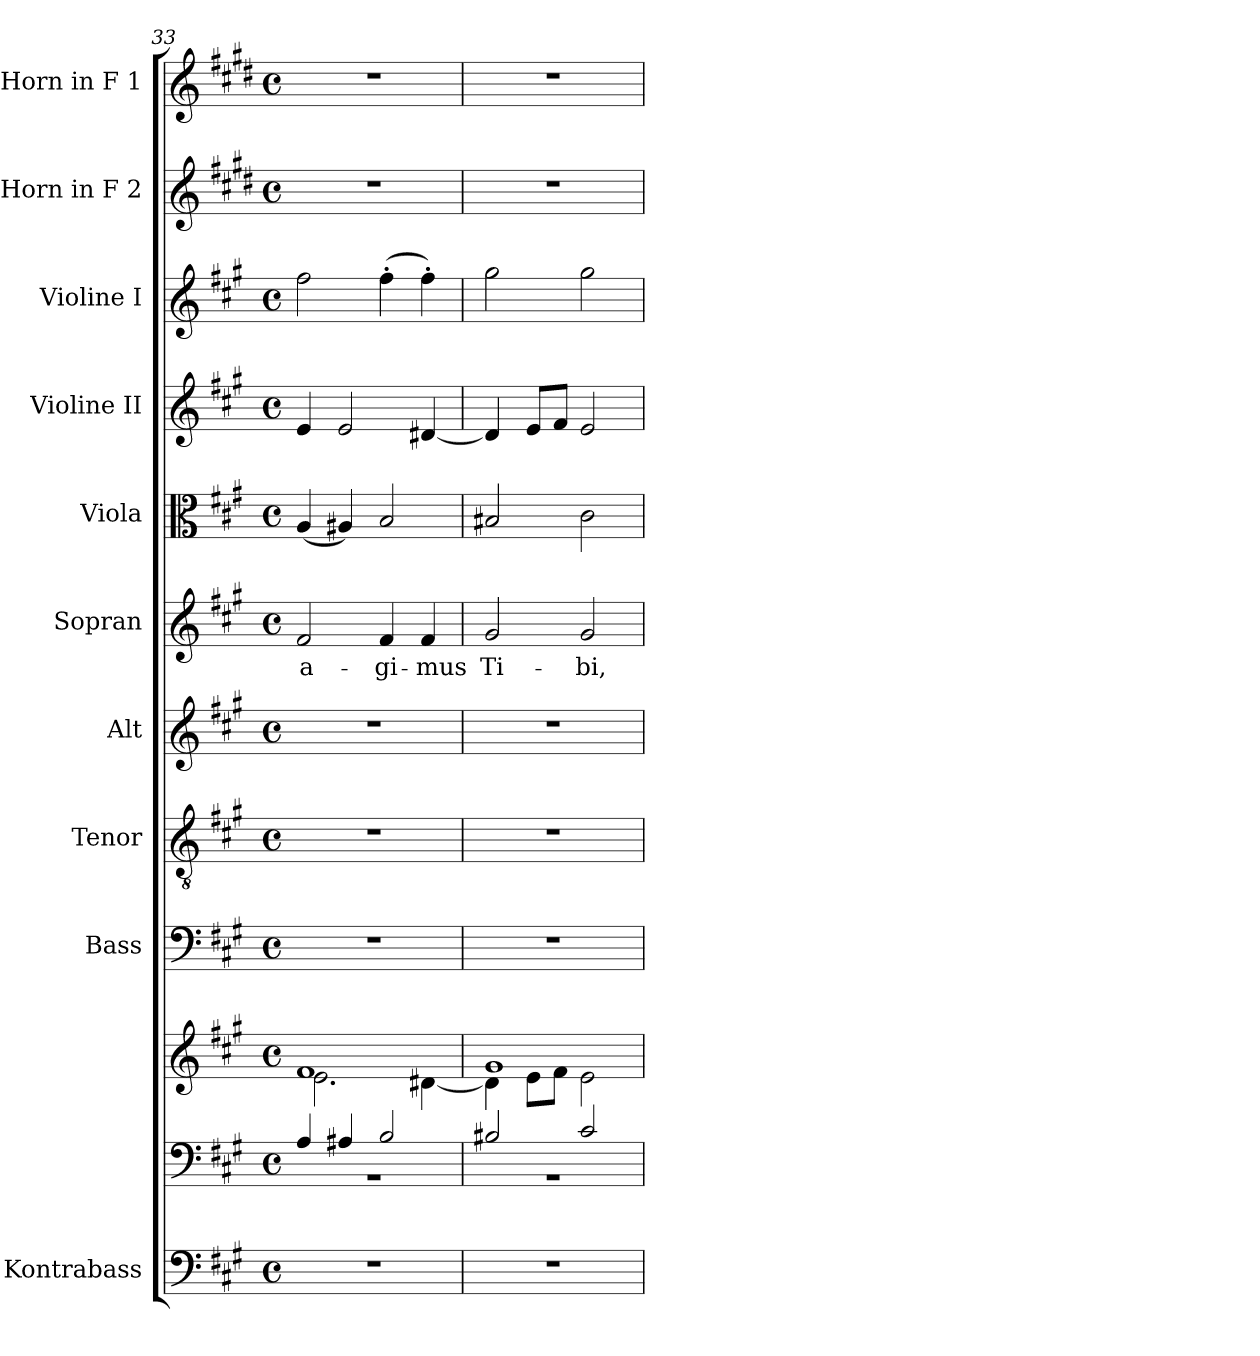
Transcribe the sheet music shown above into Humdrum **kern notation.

**kern	**kern	**kern	**kern	**kern	**kern	**kern	**text	**kern	**kern	**kern	**kern	**kern
*part11	*part10	*part10	*part9	*part8	*part7	*part6	*part6	*part5	*part4	*part3	*part2	*part1
*staff12	*staff11	*staff10	*staff9	*staff8	*staff7	*staff6	*staff6	*staff5	*staff4	*staff3	*staff2	*staff1
*I"Kontrabass	*	*	*I"Bass	*I"Tenor	*I"Alt	*I"Sopran	*	*I"Viola	*I"Violine II	*I"Violine I	*I"Horn in F 2	*I"Horn in F 1
*I'Kb.	*	*	*I'B.	*I'T.	*I'A.	*I'S.	*	*I'Vla.	*I'Vl. II	*I'Vl. I	*	*
*clefF4	*clefF4	*clefG2	*clefF4	*clefGv2	*clefG2	*clefG2	*	*clefC3	*clefG2	*clefG2	*clefG2	*clefG2
*ITrd7c12	*	*	*	*	*	*	*	*	*	*	*ITrd4c7	*ITrd4c7
*k[f#c#g#]	*k[f#c#g#]	*k[f#c#g#]	*k[f#c#g#]	*k[f#c#g#]	*k[f#c#g#]	*k[f#c#g#]	*	*k[f#c#g#]	*k[f#c#g#]	*k[f#c#g#]	*k[f#c#g#]	*k[f#c#g#]
*A:	*A:	*A:	*A:	*A:	*A:	*A:	*	*A:	*A:	*A:	*A:	*A:
*M4/4	*M4/4	*M4/4	*M4/4	*M4/4	*M4/4	*M4/4	*	*M4/4	*M4/4	*M4/4	*M4/4	*M4/4
*met(c)	*met(c)	*met(c)	*met(c)	*met(c)	*met(c)	*met(c)	*	*met(c)	*met(c)	*met(c)	*met(c)	*met(c)
=33	=33	=33	=33	=33	=33	=33	=33	=33	=33	=33	=33	=33
*	*^	*^	*	*	*	*	*	*	*	*	*	*
!	!	!	!	!	!	!	!	!	!LO:LY:b	!	!	!	!	!
1r	4A/	1rBB	1f#	2.e\	1r	1r	1r	2f#/	a-	(<4A/	4e/	2ff#\	1r	1r
.	4A#X/	.	.	.	.	.	.	.	.	4A#X/)	2e/	.	.	.
!	!	!	!	!	!	!	!	!	!LO:LY:b	!	!	!	!	!
.	2B/	.	.	.	.	.	.	4f#/	-gi-	2B/	.	(>4ff#'>\	.	.
!	!	!	!	!	!	!	!	!	!LO:LY:b	!	!	!	!	!
.	.	.	.	[<4d#X\	.	.	.	4f#/	-mus	.	[4d#X/	4ff#'>\)	.	.
=34	=34	=34	=34	=34	=34	=34	=34	=34	=34	=34	=34	=34	=34	=34
!	!	!	!	!	!	!	!	!	!LO:LY:b	!	!	!	!	!
1r	2B#X/	1rBB	1g#	4d#\]	1r	1r	1r	2g#/	Ti-	2B#X/	4d#/]	2gg#\	1r	1r
.	.	.	.	8e\L	.	.	.	.	.	.	8e/L	.	.	.
.	.	.	.	8f#\J	.	.	.	.	.	.	8f#/J	.	.	.
!	!	!	!	!	!	!	!	!	!LO:LY:b	!	!	!	!	!
.	2c#/	.	.	2e\	.	.	.	2g#/	-bi,	2c#\	2e/	2gg#\	.	.
*	*v	*v	*	*	*	*	*	*	*	*	*	*	*	*
*	*	*v	*v	*	*	*	*	*	*	*	*	*	*
=	=	=	=	=	=	=	=	=	=	=	=	=
*-	*-	*-	*-	*-	*-	*-	*-	*-	*-	*-	*-	*-
